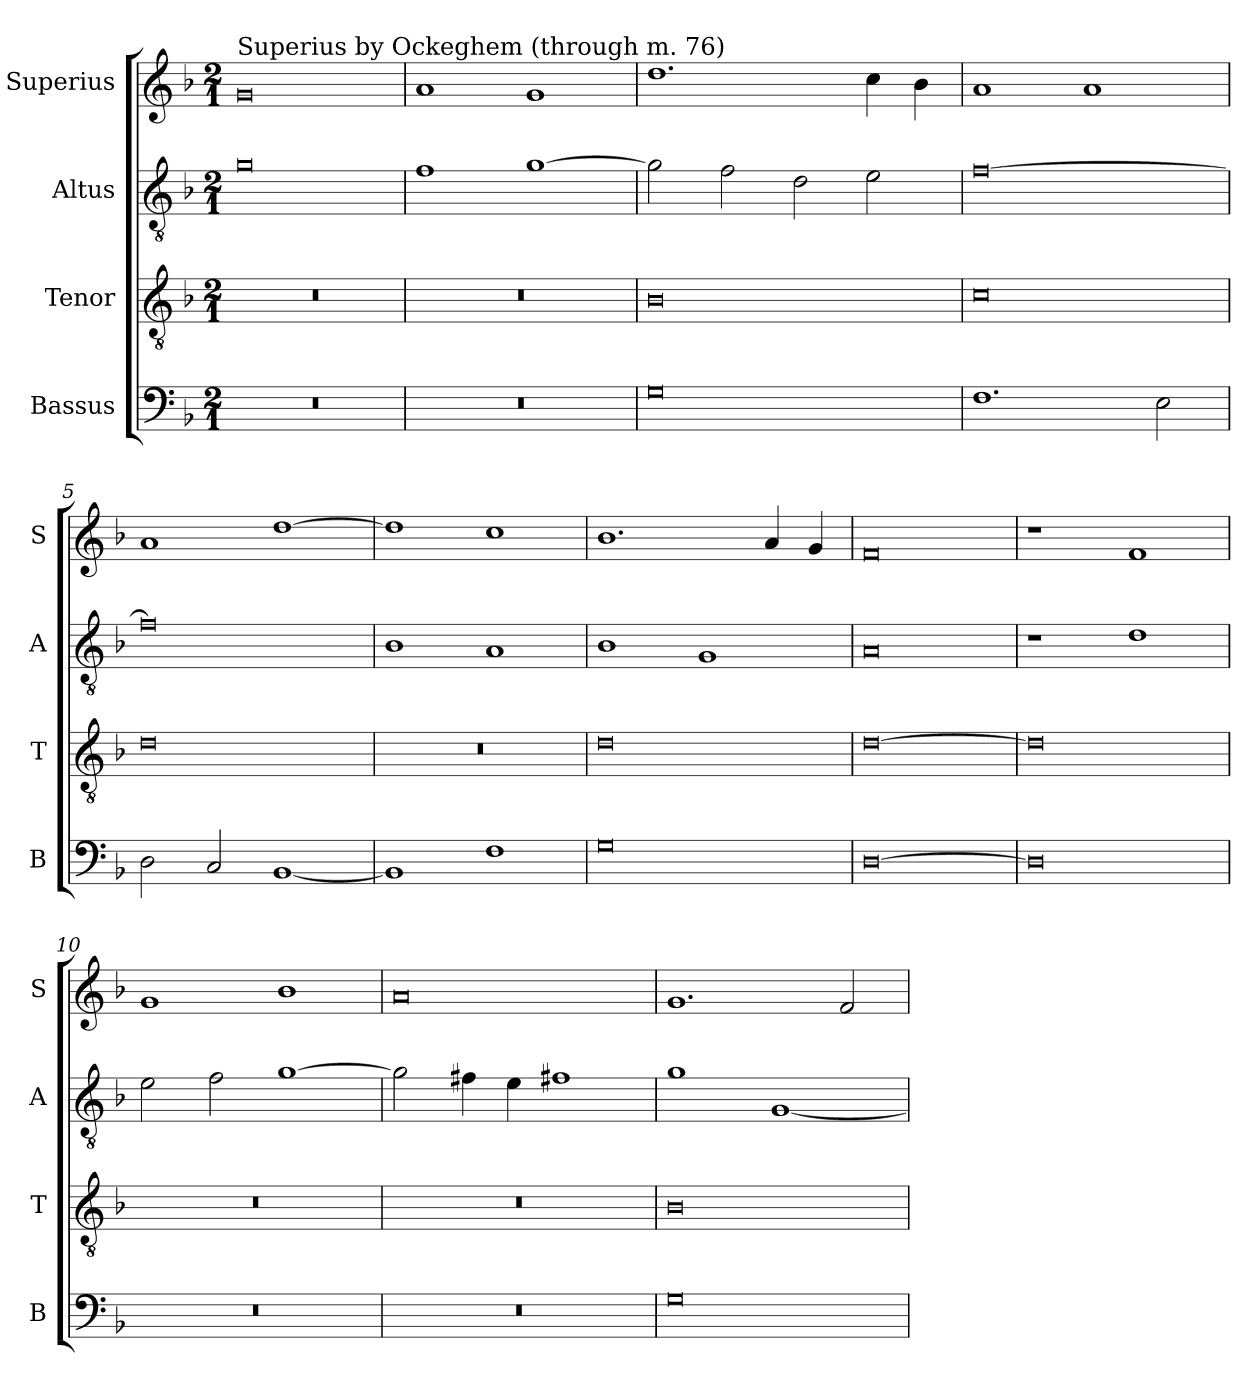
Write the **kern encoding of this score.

**kern	**kern	**kern	**kern
*part4	*part3	*part2	*part1
*staff4	*staff3	*staff2	*staff1
*I"Bassus	*I"Tenor	*I"Altus	*I"Superius
*I'B	*I'T	*I'A	*I'S
*clefF4	*clefGv2	*clefGv2	*clefG2
*k[b-]	*k[b-]	*k[b-]	*k[b-]
*M2/1	*M2/1	*M2/1	*M2/1
=1	=1	=1	=1
!	!	!	!LO:TX:a:t=Superius by Ockeghem (through m. 76)
0r	0r	0g	0g
=2	=2	=2	=2
0r	0r	1f	1a
.	.	[1g	1g
=3	=3	=3	=3
0G	0B-	2g\]	1.dd
.	.	2f\	.
.	.	2d\	.
.	.	2e\	4cc\
.	.	.	4b-\
=4	=4	=4	=4
1.F	0c	[0f	1a
.	.	.	1a
2E\	.	.	.
=5	=5	=5	=5
2D\	0d	0f]	1a
2C/	.	.	.
[1BB-	.	.	[1dd
=6	=6	=6	=6
1BB-]	0r	1B-	1dd]
1F	.	1A	1cc
=7	=7	=7	=7
0G	0d	1B-	1.b-
.	.	1G	.
.	.	.	4a/
.	.	.	4g/
=8	=8	=8	=8
[0D	[0d	0A	0f
=9	=9	=9	=9
0D]	0d]	1r	1r
.	.	1d	1f
=10	=10	=10	=10
0r	0r	2e\	1g
.	.	2f\	.
.	.	[1g	1b-
=11	=11	=11	=11
0r	0r	2g\]	0a
.	.	4f#X\	.
.	.	4e\	.
.	.	1f#X	.
=12	=12	=12	=12
0G	0B-	1g	1.g
.	.	[1G	.
.	.	.	2f/
=	=	=	=
*-	*-	*-	*-
